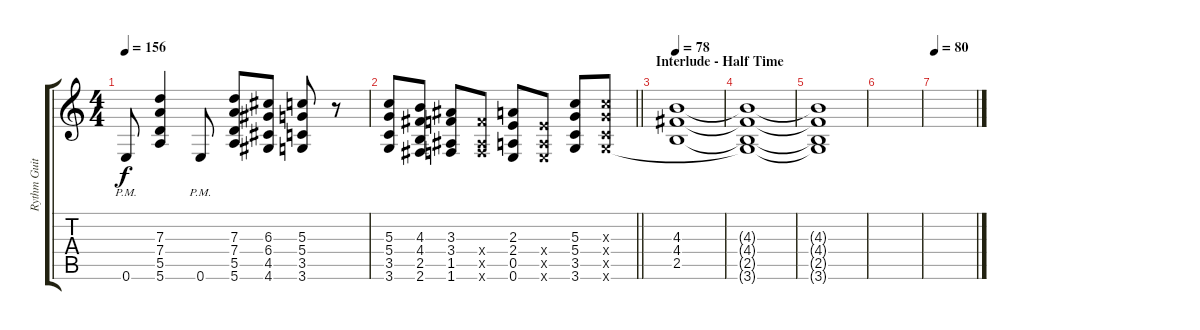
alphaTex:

\track ("Rythm Guitar 2" "Rythm Guit") {instrument distortionguitar}
\staff {score tabs}
\tuning (E4 B3 G3 D3 A2 E2) {hide}
\ts (4 4)
\tempo 156
\clef g2
\ks c
0.6{pm}.8{dy f} (7.3 7.4 5.5 5.6).4 0.6{pm}.8 (7.3 7.4 5.5 5.6).8 (6.3 6.4 4.5 4.6).8 (5.3 5.4 3.5 3.6).8 r.8 |
\barLineRight lightlight
(5.3 5.4 3.5 3.6).8 (4.3 4.4 2.5 2.6).8 (3.3 3.4 1.5 1.6).8 (3.4{x} 1.5{x} 1.6{x}).8 (2.3 2.4 0.5 0.6).8 (2.4{x} 0.5{x} 0.6{x}).8 (5.3 5.4 3.5 3.6).8 (5.3{x} 5.4{x} 3.5{x} 3.6{x}).8 |
\section ("" "Interlude - Half Time")
\tempo 78
(4.3 4.4 2.5).1{volume 6} |
(4.3{t} 4.4{t} 2.5{t} 3.6{t}).1{volume 0} |
(4.3{t} 4.4{t} 2.5{t} 3.6{t}).1 |
|
\tempo 80
